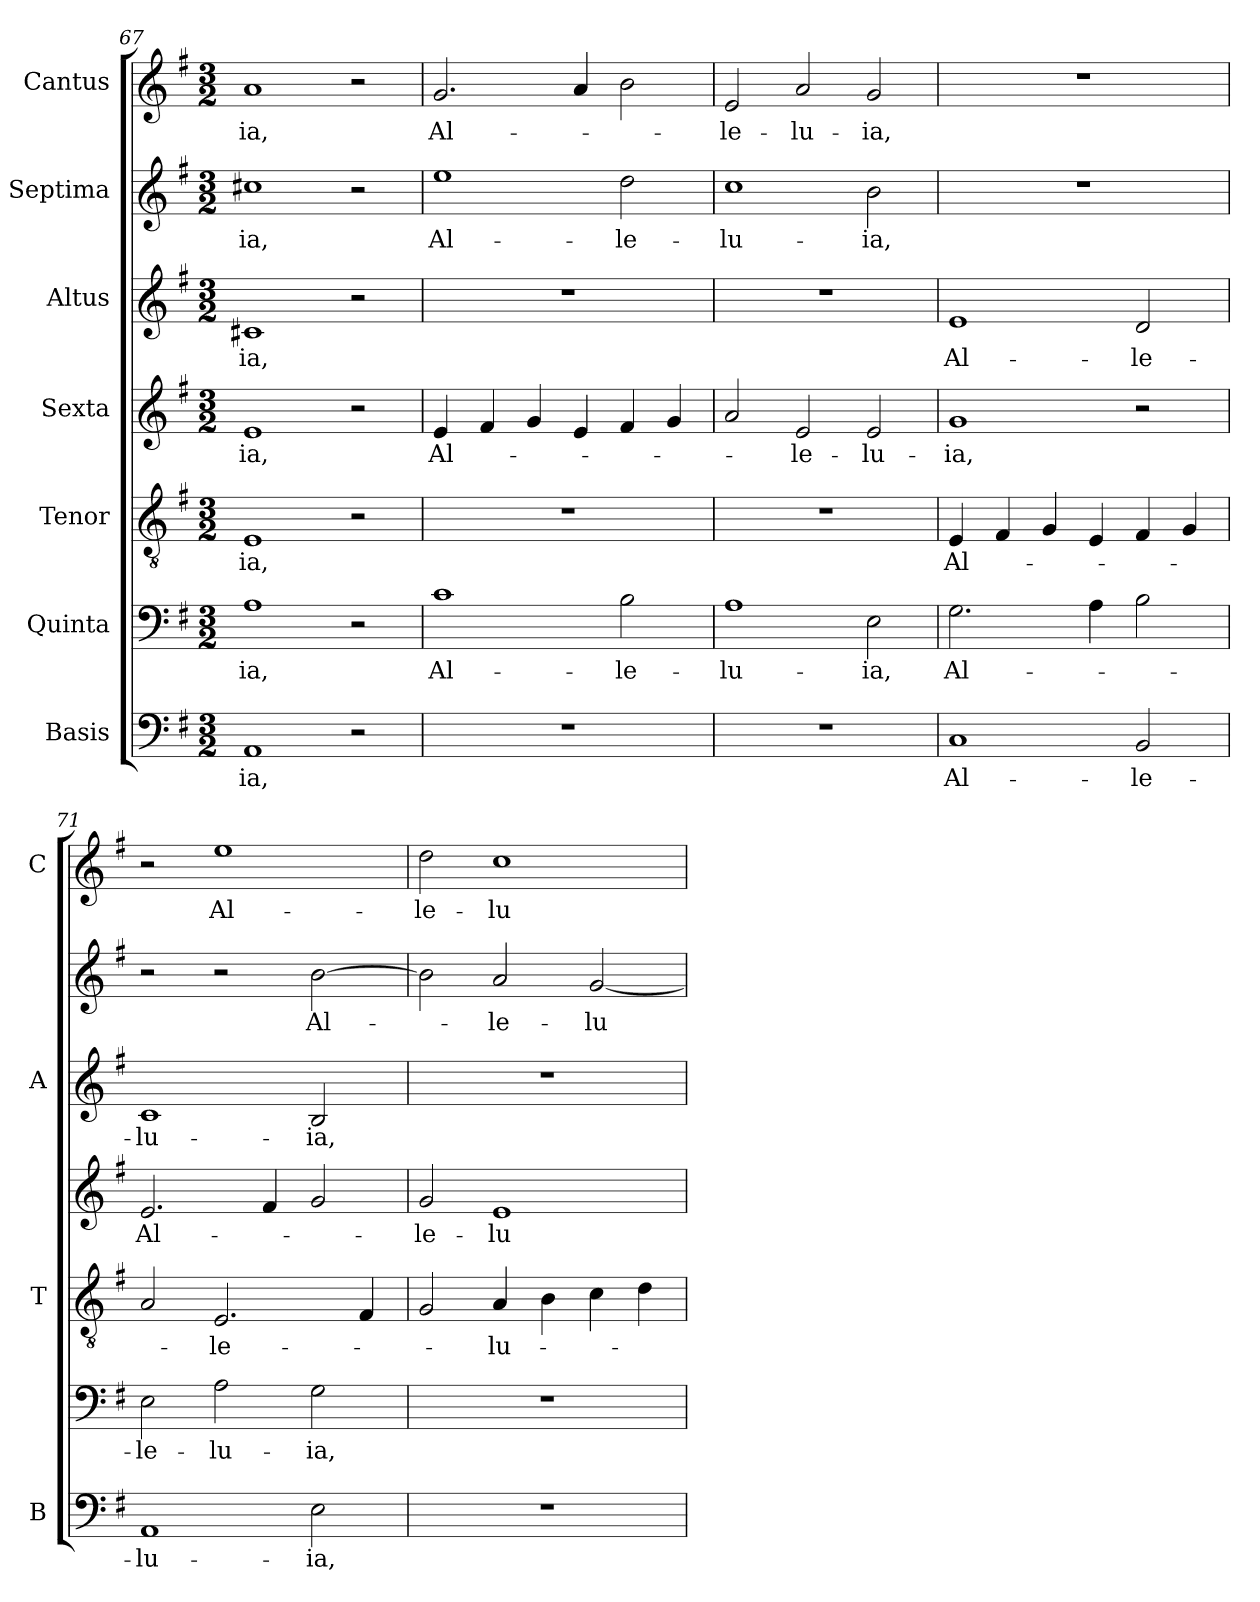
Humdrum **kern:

**kern	**text	**kern	**text	**kern	**text	**kern	**text	**kern	**text	**kern	**text	**kern	**text
*part7	*part7	*part6	*part6	*part5	*part5	*part4	*part4	*part3	*part3	*part2	*part2	*part1	*part1
*staff7	*staff7	*staff6	*staff6	*staff5	*staff5	*staff4	*staff4	*staff3	*staff3	*staff2	*staff2	*staff1	*staff1
*I"Basis	*	*I"Quinta	*	*I"Tenor	*	*I"Sexta	*	*I"Altus	*	*I"Septima	*	*I"Cantus	*
*I'B	*	*	*	*I'T	*	*	*	*I'A	*	*	*	*I'C	*
*clefF4	*	*clefF4	*	*clefGv2	*	*clefG2	*	*clefG2	*	*clefG2	*	*clefG2	*
*k[f#]	*	*k[f#]	*	*k[f#]	*	*k[f#]	*	*k[f#]	*	*k[f#]	*	*k[f#]	*
*G:	*	*G:	*	*G:	*	*G:	*	*G:	*	*G:	*	*G:	*
*M3/2	*	*M3/2	*	*M3/2	*	*M3/2	*	*M3/2	*	*M3/2	*	*M3/2	*
=67	=67	=67	=67	=67	=67	=67	=67	=67	=67	=67	=67	=67	=67
!	!LO:LY:b	!	!	!	!	!	!	!	!	!	!	!	!
!	!	!	!LO:LY:b	!	!	!	!	!	!	!	!	!	!
!	!	!	!	!	!LO:LY:b	!	!	!	!	!	!	!	!
!	!	!	!	!	!	!	!LO:LY:b	!	!	!	!	!	!
!	!	!	!	!	!	!	!	!	!LO:LY:b	!	!	!	!
!	!	!	!	!	!	!	!	!	!	!	!LO:LY:b	!	!
!	!	!	!	!	!	!	!	!	!	!	!	!	!LO:LY:b
1AA	-ia,	1A	-ia,	1E	-ia,	1e	-ia,	1c#X	-ia,	1cc#X	-ia,	1a	-ia,
2r	.	2r	.	2r	.	2r	.	2r	.	2r	.	2r	.
=68	=68	=68	=68	=68	=68	=68	=68	=68	=68	=68	=68	=68	=68
!	!	!	!LO:LY:b	!	!	!	!	!	!	!	!	!	!
!	!	!	!	!	!	!	!LO:LY:b	!	!	!	!	!	!
!	!	!	!	!	!	!	!	!	!	!	!LO:LY:b	!	!
!	!	!	!	!	!	!	!	!	!	!	!	!	!LO:LY:b
1.r	.	1c	Al-	1.r	.	4e/	Al-	1.r	.	1ee	Al-	2.g/	Al-
.	.	.	.	.	.	4f#/	.	.	.	.	.	.	.
.	.	.	.	.	.	4g/	.	.	.	.	.	.	.
.	.	.	.	.	.	4e/	.	.	.	.	.	4a/	.
!	!	!	!LO:LY:b	!	!	!	!	!	!	!	!	!	!
!	!	!	!	!	!	!	!	!	!	!	!LO:LY:b	!	!
.	.	2B\	-le-	.	.	4f#/	.	.	.	2dd\	-le-	2b\	.
.	.	.	.	.	.	4g/	.	.	.	.	.	.	.
=69	=69	=69	=69	=69	=69	=69	=69	=69	=69	=69	=69	=69	=69
!	!	!	!LO:LY:b	!	!	!	!	!	!	!	!	!	!
!	!	!	!	!	!	!	!	!	!	!	!LO:LY:b	!	!
!	!	!	!	!	!	!	!	!	!	!	!	!	!LO:LY:b
1.r	.	1A	-lu-	1.r	.	2a/	.	1.r	.	1cc	-lu-	2e/	-le-
!	!	!	!	!	!	!	!LO:LY:b	!	!	!	!	!	!
!	!	!	!	!	!	!	!	!	!	!	!	!	!LO:LY:b
.	.	.	.	.	.	2e/	-le-	.	.	.	.	2a/	-lu-
!	!	!	!LO:LY:b	!	!	!	!	!	!	!	!	!	!
!	!	!	!	!	!	!	!LO:LY:b	!	!	!	!	!	!
!	!	!	!	!	!	!	!	!	!	!	!LO:LY:b	!	!
!	!	!	!	!	!	!	!	!	!	!	!	!	!LO:LY:b
.	.	2E\	-ia,	.	.	2e/	-lu-	.	.	2b\	-ia,	2g/	-ia,
!!LO:LB:g=z
=70	=70	=70	=70	=70	=70	=70	=70	=70	=70	=70	=70	=70	=70
!	!LO:LY:b	!	!	!	!	!	!	!	!	!	!	!	!
!	!	!	!LO:LY:b	!	!	!	!	!	!	!	!	!	!
!	!	!	!	!	!LO:LY:b	!	!	!	!	!	!	!	!
!	!	!	!	!	!	!	!LO:LY:b	!	!	!	!	!	!
!	!	!	!	!	!	!	!	!	!LO:LY:b	!	!	!	!
1C	Al-	2.G\	Al-	4E/	Al-	1g	-ia,	1e	Al-	1.r	.	1.r	.
.	.	.	.	4F#/	.	.	.	.	.	.	.	.	.
.	.	.	.	4G/	.	.	.	.	.	.	.	.	.
.	.	4A\	.	4E/	.	.	.	.	.	.	.	.	.
!	!LO:LY:b	!	!	!	!	!	!	!	!	!	!	!	!
!	!	!	!	!	!	!	!	!	!LO:LY:b	!	!	!	!
2BB/	-le-	2B\	.	4F#/	.	2r	.	2d/	-le-	.	.	.	.
.	.	.	.	4G/	.	.	.	.	.	.	.	.	.
=71	=71	=71	=71	=71	=71	=71	=71	=71	=71	=71	=71	=71	=71
!	!LO:LY:b	!	!	!	!	!	!	!	!	!	!	!	!
!	!	!	!LO:LY:b	!	!	!	!	!	!	!	!	!	!
!	!	!	!	!	!	!	!LO:LY:b	!	!	!	!	!	!
!	!	!	!	!	!	!	!	!	!LO:LY:b	!	!	!	!
1AA	-lu-	2E\	-le-	2A/	.	2.e/	Al-	1c	-lu-	2r	.	2r	.
!	!	!	!LO:LY:b	!	!	!	!	!	!	!	!	!	!
!	!	!	!	!	!LO:LY:b	!	!	!	!	!	!	!	!
!	!	!	!	!	!	!	!	!	!	!	!	!	!LO:LY:b
.	.	2A\	-lu-	2.E/	-le-	.	.	.	.	2r	.	1ee	Al-
.	.	.	.	.	.	4f#/	.	.	.	.	.	.	.
!	!LO:LY:b	!	!	!	!	!	!	!	!	!	!	!	!
!	!	!	!LO:LY:b	!	!	!	!	!	!	!	!	!	!
!	!	!	!	!	!	!	!	!	!LO:LY:b	!	!	!	!
!	!	!	!	!	!	!	!	!	!	!	!LO:LY:b	!	!
2E\	-ia,	2G\	-ia,	.	.	2g/	.	2B/	-ia,	[2b\	Al-	.	.
.	.	.	.	4F#/	.	.	.	.	.	.	.	.	.
=72	=72	=72	=72	=72	=72	=72	=72	=72	=72	=72	=72	=72	=72
!	!	!	!	!	!	!	!LO:LY:b	!	!	!	!	!	!
!	!	!	!	!	!	!	!	!	!	!	!	!	!LO:LY:b
1.r	.	1.r	.	2G/	.	2g/	-le-	1.r	.	2b\]	.	2dd\	-le-
!	!	!	!	!	!LO:LY:b	!	!	!	!	!	!	!	!
!	!	!	!	!	!	!	!LO:LY:b	!	!	!	!	!	!
!	!	!	!	!	!	!	!	!	!	!	!LO:LY:b	!	!
!	!	!	!	!	!	!	!	!	!	!	!	!	!LO:LY:b
.	.	.	.	4A/	-lu-	1e	-lu-	.	.	2a/	-le-	1cc	-lu-
.	.	.	.	4B\	.	.	.	.	.	.	.	.	.
!	!	!	!	!	!	!	!	!	!	!	!LO:LY:b	!	!
.	.	.	.	4c\	.	.	.	.	.	[2g/	-lu-	.	.
.	.	.	.	4d\	.	.	.	.	.	.	.	.	.
=	=	=	=	=	=	=	=	=	=	=	=	=	=
*-	*-	*-	*-	*-	*-	*-	*-	*-	*-	*-	*-	*-	*-
